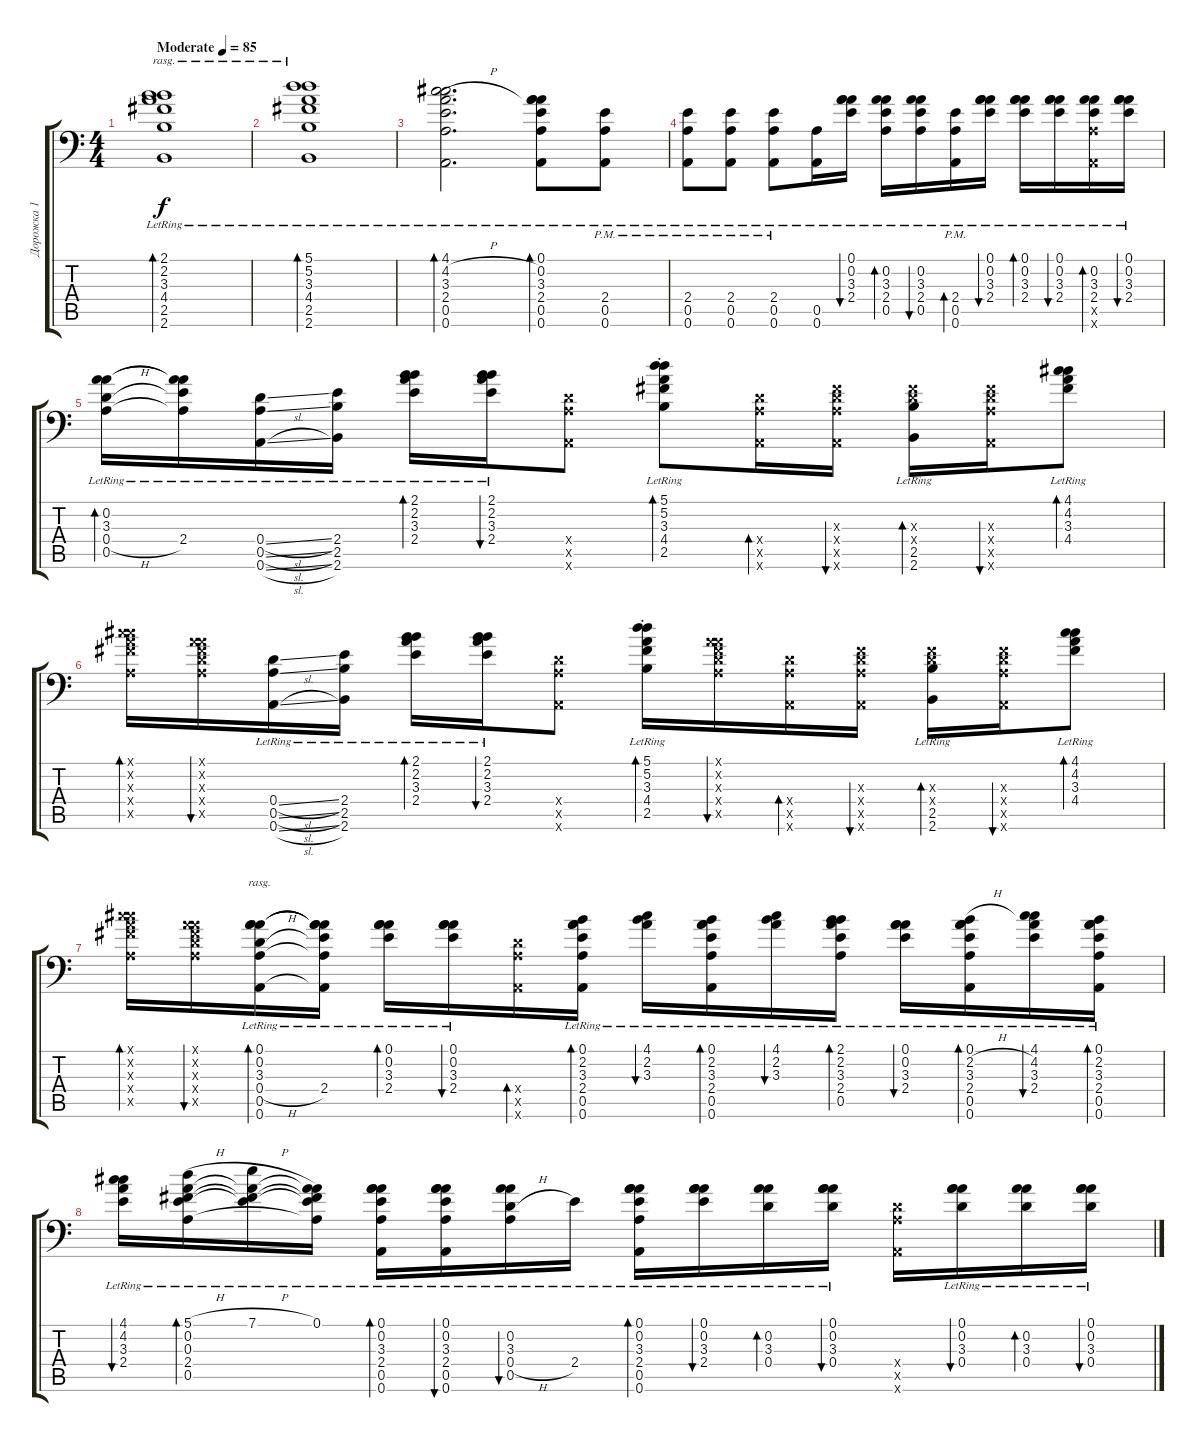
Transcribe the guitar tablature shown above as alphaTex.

\track ("Дорожка 1" "Дорожка 1") {instrument acousticguitarsteel}
\staff {score tabs}
\tuning (A3 A3 Gb3 D3 A2 A1) {hide}
\ts (4 4)
\tempo (85 "Moderate")
\clef f4
\ks c
(2.1{lr} 2.2{lr} 3.3{lr} 4.4{lr} 2.5{lr} 2.6{lr}).1{bd 240 rasg ii dy f instrument acousticguitarsteel} |
(5.1{lr} 5.2{lr} 3.3{lr} 4.4{lr} 2.5{lr} 2.6{lr}).1{bd 240 rasg ii} |
(4.1{h lr} 4.2{h lr} 3.3{lr} 2.4{lr} 0.5{lr} 0.6{lr}).2{d bd 30} (0.1{lr} 0.2{lr} 3.3{lr} 2.4{lr} 0.5{lr} 0.6{lr}).8{bd 30} (2.4{pm lr} 0.5{pm lr} 0.6{pm lr}).8 |
(2.4{pm lr} 0.5{pm lr} 0.6{pm lr}).8 (2.4{lr} 0.5{pm lr} 0.6{pm lr}).8 (2.4{lr} 0.5{pm lr} 0.6{pm lr}).8 (0.5{lr} 0.6{lr}).16 (0.1{lr} 0.2{lr} 3.3{lr} 2.4{lr}).16{bu 60} (0.2{lr} 3.3{lr} 2.4{lr} 0.5{lr}).16{bd 120} (0.2{lr} 3.3{lr} 2.4{lr} 0.5{lr}).16{bu 60} (2.4{lr} 0.5{pm lr} 0.6{lr}).16{bd 60} (0.1{lr} 0.2{lr} 3.3{lr} 2.4{lr}).16{bu 30} (0.1{lr} 0.2{lr} 3.3{lr} 2.4{lr}).16{bd 30} (0.1{lr} 0.2{lr} 3.3{lr} 2.4{lr}).16{bu 60} (0.2{lr} 3.3{lr} 2.4{lr} 0.5{x} 0.6{x}).16{bd 60} (0.1{lr} 0.2{lr} 3.3{lr} 2.4{lr}).16{bu 60} |
(0.2{lr} 3.3{lr} 0.4{h lr} 0.5{lr}).16{bd 60} (0.2{t} 3.3{t} 2.4{lr} 0.5{t}).16 (0.4{sl lr} 0.5{sl lr} 0.6{sl lr}).16 (2.4{lr} 2.5{lr} 2.6{lr}).16 (2.1{lr} 2.2{lr} 3.3{lr} 2.4{lr}).16{bd 120} (2.1{lr} 2.2{lr} 3.3{lr} 2.4{lr}).16{bu 30} (0.4{x} 0.5{x} 0.6{x}).8 (5.1{lr} 5.2{lr} 3.3{lr} 4.4{lr} 2.5{st lr}).8{bd 30} (0.4{x} 0.5{x} 0.6{x}).16{bd 30} (0.3{x} 0.4{x} 0.5{x} 0.6{x}).16{bu 30} (0.3{x} 0.4{x} 2.5{lr} 2.6{lr}).16{bd 30} (0.3{x} 0.4{x} 0.5{x} 0.6{x}).16{bu 30} (4.1{lr} 4.2{lr} 3.3{lr} 4.4{lr}).8{bd 30} |
(4.1{x} 4.2{x} 3.3{x} 4.4{x} 0.5{x}).16{bd 30} (0.1{x} 0.2{x} 0.3{x} 0.4{x} 0.5{x}).16{bu 30} (0.4{sl lr} 0.5{sl lr} 0.6{sl lr}).16 (2.4{lr} 2.5{lr} 2.6{lr}).16 (2.1{lr} 2.2{lr} 3.3{lr} 2.4{lr}).16{bd 120} (2.1{lr} 2.2{lr} 3.3{lr} 2.4{lr}).16{bu 30} (0.4{x} 0.5{x} 0.6{x}).8 (5.1{lr} 5.2{lr} 3.3{lr} 4.4{lr} 2.5{st lr}).16{bd 30} (0.1{x} 0.2{x} 0.3{x} 0.4{x} 0.5{x}).16{bu 30} (0.4{x} 0.5{x} 0.6{x}).16{bd 30} (0.3{x} 0.4{x} 0.5{x} 0.6{x}).16{bu 30} (0.3{x} 0.4{x} 2.5{lr} 2.6{lr}).16{bd 30} (0.3{x} 0.4{x} 0.5{x} 0.6{x}).16{bu 30} (4.1{lr} 4.2{lr} 3.3{lr} 4.4{lr}).8{bd 30} |
(4.1{x} 4.2{x} 3.3{x} 4.4{x} 0.5{x}).16{bd 30} (0.1{x} 0.2{x} 0.3{x} 0.4{x} 0.5{x}).16{bu 30} (0.1{lr} 0.2{lr} 3.3{lr} 0.4{h lr} 0.5{lr} 0.6{lr}).16{bd 120 rasg ii} (0.1{t} 0.2{t} 3.3{t} 2.4{lr} 0.5{t} 0.6{t}).16 (0.1{lr} 0.2{lr} 3.3{lr} 2.4{lr}).16{bd 30} (0.1{lr} 0.2{lr} 3.3{lr} 2.4{lr}).16{bu 30} (0.4{x} 0.5{x} 0.6{x}).16{bd 30} (0.1{lr} 2.2{lr} 3.3{lr} 2.4{lr} 0.5{lr} 0.6{lr}).16{bd 30} (4.1{lr} 2.2{lr} 3.3{lr}).16{bu 30} (0.1{lr} 2.2{lr} 3.3{lr} 2.4{lr} 0.5{lr} 0.6{lr}).16{bd 30} (4.1{lr} 2.2{lr} 3.3{lr}).16{bu 30} (2.1{lr} 2.2{lr} 3.3{lr} 2.4{lr} 0.5{lr}).16{bd 30} (0.1{lr} 0.2{lr} 3.3{lr} 2.4{lr}).16{bu 30} (0.1{h lr} 2.2{h lr} 3.3{lr} 2.4{lr} 0.5{lr} 0.6{lr}).16{bd 30} (4.1{lr} 4.2{lr} 3.3{lr} 2.4{lr}).16{bu 30} (0.1{lr} 2.2{lr} 3.3{lr} 2.4{lr} 0.5{lr} 0.6{lr}).16{bd 30} |
(4.1{lr} 4.2{lr} 3.3{lr} 2.4{lr}).16{bu 30} (5.1{h lr} 0.2{lr} 0.3{lr} 2.4{lr} 0.5{lr}).16{bd 30} (7.1{h lr} 0.2{t} 0.3{t} 2.4{t}).16 (0.1{lr} 0.2{t} 0.3{t} 2.4{t} 0.5{t}).16 (0.1{lr} 0.2{lr} 3.3{lr} 2.4{lr} 0.5{lr} 0.6{lr}).16{bd 30} (0.1{lr} 0.2{lr} 3.3{lr} 2.4{lr} 0.5{lr} 0.6{lr}).16{bu 30} (0.2{lr} 3.3{lr} 0.4{h lr} 0.5{lr}).16{bu 30} 2.4{lr}.16 (0.1{lr} 0.2{lr} 3.3{lr} 2.4{lr} 0.5{lr} 0.6{lr}).16{bd 30} (0.1{lr} 0.2{lr} 3.3{lr} 2.4{lr}).16{bu 30} (0.2{lr} 3.3{lr} 0.4{lr}).16{bd 30} (0.1{lr} 0.2{lr} 3.3{lr} 0.4{lr}).16{bu 30} (0.4{x} 0.5{x} 0.6{x}).16 (0.1{lr} 0.2{lr} 3.3{lr} 0.4{lr}).16{bu 30} (0.2{lr} 3.3{lr} 0.4{lr}).16{bd 30} (0.1{lr} 0.2{lr} 3.3{lr} 0.4{lr}).16{bu 30}
